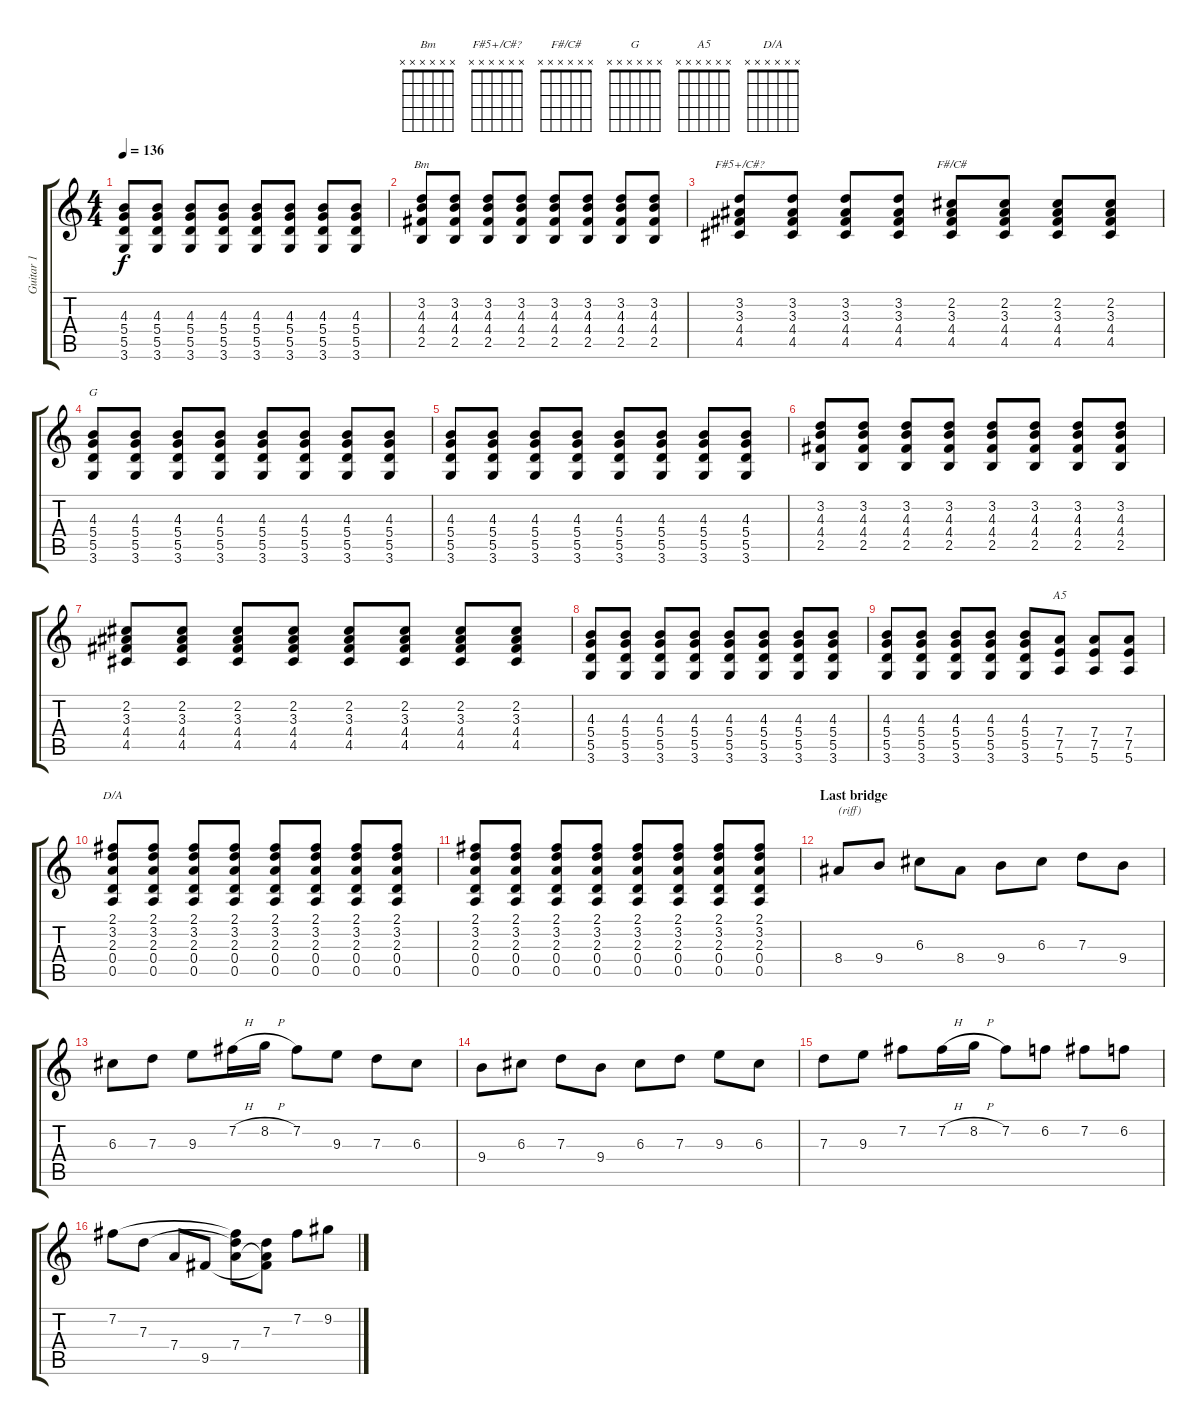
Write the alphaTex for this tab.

\track ("Guitar 1" "Guitar 1") {instrument distortionguitar}
\staff {score tabs}
\tuning (E4 B3 G3 D3 A2 E2) {hide}
\chord ("Bm" x x x x x x) {firstfret 0}
\chord ("F#5+/C#?" x x x x x x) {firstfret 0}
\chord ("F#/C#" x x x x x x) {firstfret 0}
\chord ("G" x x x x x x) {firstfret 0}
\chord ("A5" x x x x x x) {firstfret 0}
\chord ("D/A" x x x x x x) {firstfret 0}
\ts (4 4)
\tempo 136
\clef g2
\ks c
(4.3 5.4 5.5 3.6).8{dy f} (4.3 5.4 5.5 3.6).8 (4.3 5.4 5.5 3.6).8 (4.3 5.4 5.5 3.6).8 (4.3 5.4 5.5 3.6).8 (4.3 5.4 5.5 3.6).8 (4.3 5.4 5.5 3.6).8 (4.3 5.4 5.5 3.6).8 |
(3.2 4.3 4.4 2.5).8{ch "Bm"} (3.2 4.3 4.4 2.5).8 (3.2 4.3 4.4 2.5).8 (3.2 4.3 4.4 2.5).8 (3.2 4.3 4.4 2.5).8 (3.2 4.3 4.4 2.5).8 (3.2 4.3 4.4 2.5).8 (3.2 4.3 4.4 2.5).8 |
(3.2 3.3 4.4 4.5).8{ch "F#5+/C#?"} (3.2 3.3 4.4 4.5).8 (3.2 3.3 4.4 4.5).8 (3.2 3.3 4.4 4.5).8 (2.2 3.3 4.4 4.5).8{ch "F#/C#"} (2.2 3.3 4.4 4.5).8 (2.2 3.3 4.4 4.5).8 (2.2 3.3 4.4 4.5).8 |
(4.3 5.4 5.5 3.6).8{ch "G"} (4.3 5.4 5.5 3.6).8 (4.3 5.4 5.5 3.6).8 (4.3 5.4 5.5 3.6).8 (4.3 5.4 5.5 3.6).8 (4.3 5.4 5.5 3.6).8 (4.3 5.4 5.5 3.6).8 (4.3 5.4 5.5 3.6).8 |
(4.3 5.4 5.5 3.6).8 (4.3 5.4 5.5 3.6).8 (4.3 5.4 5.5 3.6).8 (4.3 5.4 5.5 3.6).8 (4.3 5.4 5.5 3.6).8 (4.3 5.4 5.5 3.6).8 (4.3 5.4 5.5 3.6).8 (4.3 5.4 5.5 3.6).8 |
(3.2 4.3 4.4 2.5).8 (3.2 4.3 4.4 2.5).8 (3.2 4.3 4.4 2.5).8 (3.2 4.3 4.4 2.5).8 (3.2 4.3 4.4 2.5).8 (3.2 4.3 4.4 2.5).8 (3.2 4.3 4.4 2.5).8 (3.2 4.3 4.4 2.5).8 |
(2.2 3.3 4.4 4.5).8 (2.2 3.3 4.4 4.5).8 (2.2 3.3 4.4 4.5).8 (2.2 3.3 4.4 4.5).8 (2.2 3.3 4.4 4.5).8 (2.2 3.3 4.4 4.5).8 (2.2 3.3 4.4 4.5).8 (2.2 3.3 4.4 4.5).8 |
(4.3 5.4 5.5 3.6).8 (4.3 5.4 5.5 3.6).8 (4.3 5.4 5.5 3.6).8 (4.3 5.4 5.5 3.6).8 (4.3 5.4 5.5 3.6).8 (4.3 5.4 5.5 3.6).8 (4.3 5.4 5.5 3.6).8 (4.3 5.4 5.5 3.6).8 |
(4.3 5.4 5.5 3.6).8 (4.3 5.4 5.5 3.6).8 (4.3 5.4 5.5 3.6).8 (4.3 5.4 5.5 3.6).8 (4.3 5.4 5.5 3.6).8 (7.4 7.5 5.6).8{ch "A5"} (7.4 7.5 5.6).8 (7.4 7.5 5.6).8 |
(2.1 3.2 2.3 0.4 0.5).8{ch "D/A"} (2.1 3.2 2.3 0.4 0.5).8 (2.1 3.2 2.3 0.4 0.5).8 (2.1 3.2 2.3 0.4 0.5).8 (2.1 3.2 2.3 0.4 0.5).8 (2.1 3.2 2.3 0.4 0.5).8 (2.1 3.2 2.3 0.4 0.5).8 (2.1 3.2 2.3 0.4 0.5).8 |
(2.1 3.2 2.3 0.4 0.5).8 (2.1 3.2 2.3 0.4 0.5).8 (2.1 3.2 2.3 0.4 0.5).8 (2.1 3.2 2.3 0.4 0.5).8 (2.1 3.2 2.3 0.4 0.5).8 (2.1 3.2 2.3 0.4 0.5).8 (2.1 3.2 2.3 0.4 0.5).8 (2.1 3.2 2.3 0.4 0.5).8 |
\section ("" "Last bridge")
8.4.8{txt "(riff)"} 9.4.8 6.3.8 8.4.8 9.4.8 6.3.8 7.3.8 9.4.8 |
6.3.8 7.3.8 9.3.8 7.2{h}.16 8.2{h}.16 7.2.8 9.3.8 7.3.8 6.3.8 |
9.4.8 6.3.8 7.3.8 9.4.8 6.3.8 7.3.8 9.3.8 6.3.8 |
7.3.8 9.3.8 7.2.8 7.2{h}.16 8.2{h}.16 7.2.8 6.2.8 7.2.8 6.2.8 |
7.2.8 7.3.8 7.4.8 9.5.8 (7.2{t} 7.3{t} 7.4).8 (7.3 7.4{t} 9.5{t}).8 7.2.8 9.2.8
